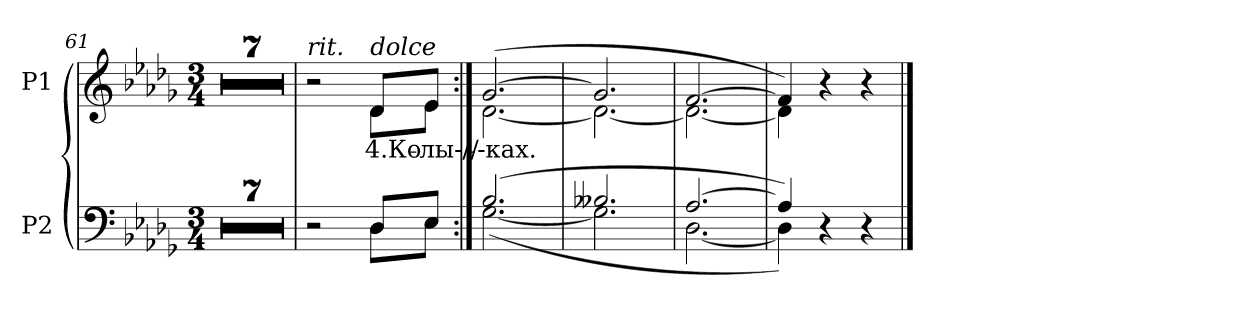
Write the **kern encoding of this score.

**kern	**kern	**text
*part2	*part1	*part1
*staff2	*staff1	*staff1
*I"P2	*I"P1	*
*clefF4	*clefG2	*
*k[b-e-a-d-g-]	*k[b-e-a-d-g-]	*
*D-:	*D-:	*
*M3/4	*M3/4	*
=61	=61	=61
2.r	2.r	.
=62	=62	=62
2.r	2.r	.
=63	=63	=63
2.r	2.r	.
=64	=64	=64
2.r	2.r	.
=65	=65	=65
2.r	2.r	.
=66	=66	=66
2.r	2.r	.
=67	=67	=67
2.r	2.r	.
=68	=68	=68
*^	*^	*
!	!	!LO:TX:a:i:t=rit.	!	!
2r	2ryy	2r	2ryy	.
!	!	!LO:TX:a:i:t=dolce	!	!
!	!	!	!	!LO:LY:b:color=#000000
8D-i/L	8D-i\L	8d-i/L	8d-i\L	4.Ко-
!	!	!	!	!LO:LY:b:color=#000000
8E-i/J	8E-i\J	8e-i/J	8e-i\J	-лы-//-
=69:|!	=69:|!	=69:|!	=69:|!	=69:|!
!	!	!	!	!LO:LY:b:color=#000000
(2.B-i/	([<2.G-i\	([>2.g-i/	[<2.d-i\	--ках.
=70	=70	=70	=70	=70
2.B--Xi/	2.G-i\]	2.g-i/]	2.d-i\_<	.
=71	=71	=71	=71	=71
[>2.A-i/	[<2.D-i\	[>2.fi/	2.d-i\_<	.
=72	=72	=72	=72	=72
4A-i/])	4D-i\])	4fi/])	4d-i\]	.
4r	4ryy	4r	4ryy	.
4r	4ryy	4r	4ryy	.
*v	*v	*	*	*
*	*v	*v	*
==	==	==
*-	*-	*-
